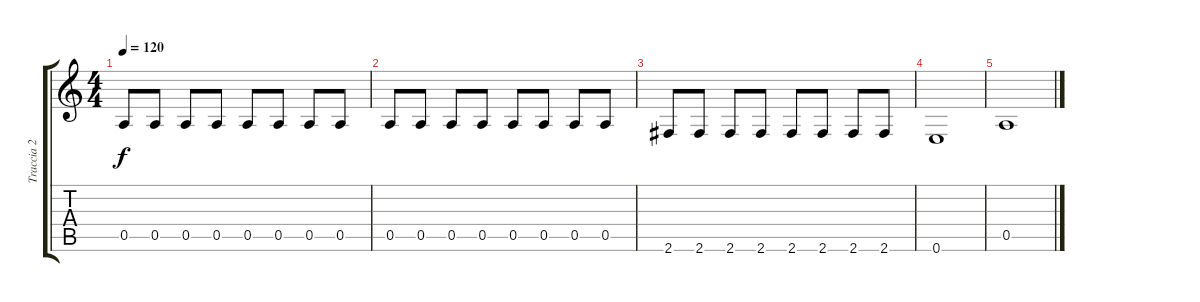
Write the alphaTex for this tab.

\track ("Traccia 2" "Traccia 2") {instrument electricbasspick}
\staff {score tabs}
\tuning (E4 B3 G3 D3 A2 E2) {hide}
\ts (4 4)
\tempo 120
\clef g2
\ks c
0.5.8{dy f} 0.5.8 0.5.8 0.5.8 0.5.8 0.5.8 0.5.8 0.5.8 |
0.5.8 0.5.8 0.5.8 0.5.8 0.5.8 0.5.8 0.5.8 0.5.8 |
2.6.8 2.6.8 2.6.8 2.6.8 2.6.8 2.6.8 2.6.8 2.6.8 |
0.6.1 |
0.5.1
